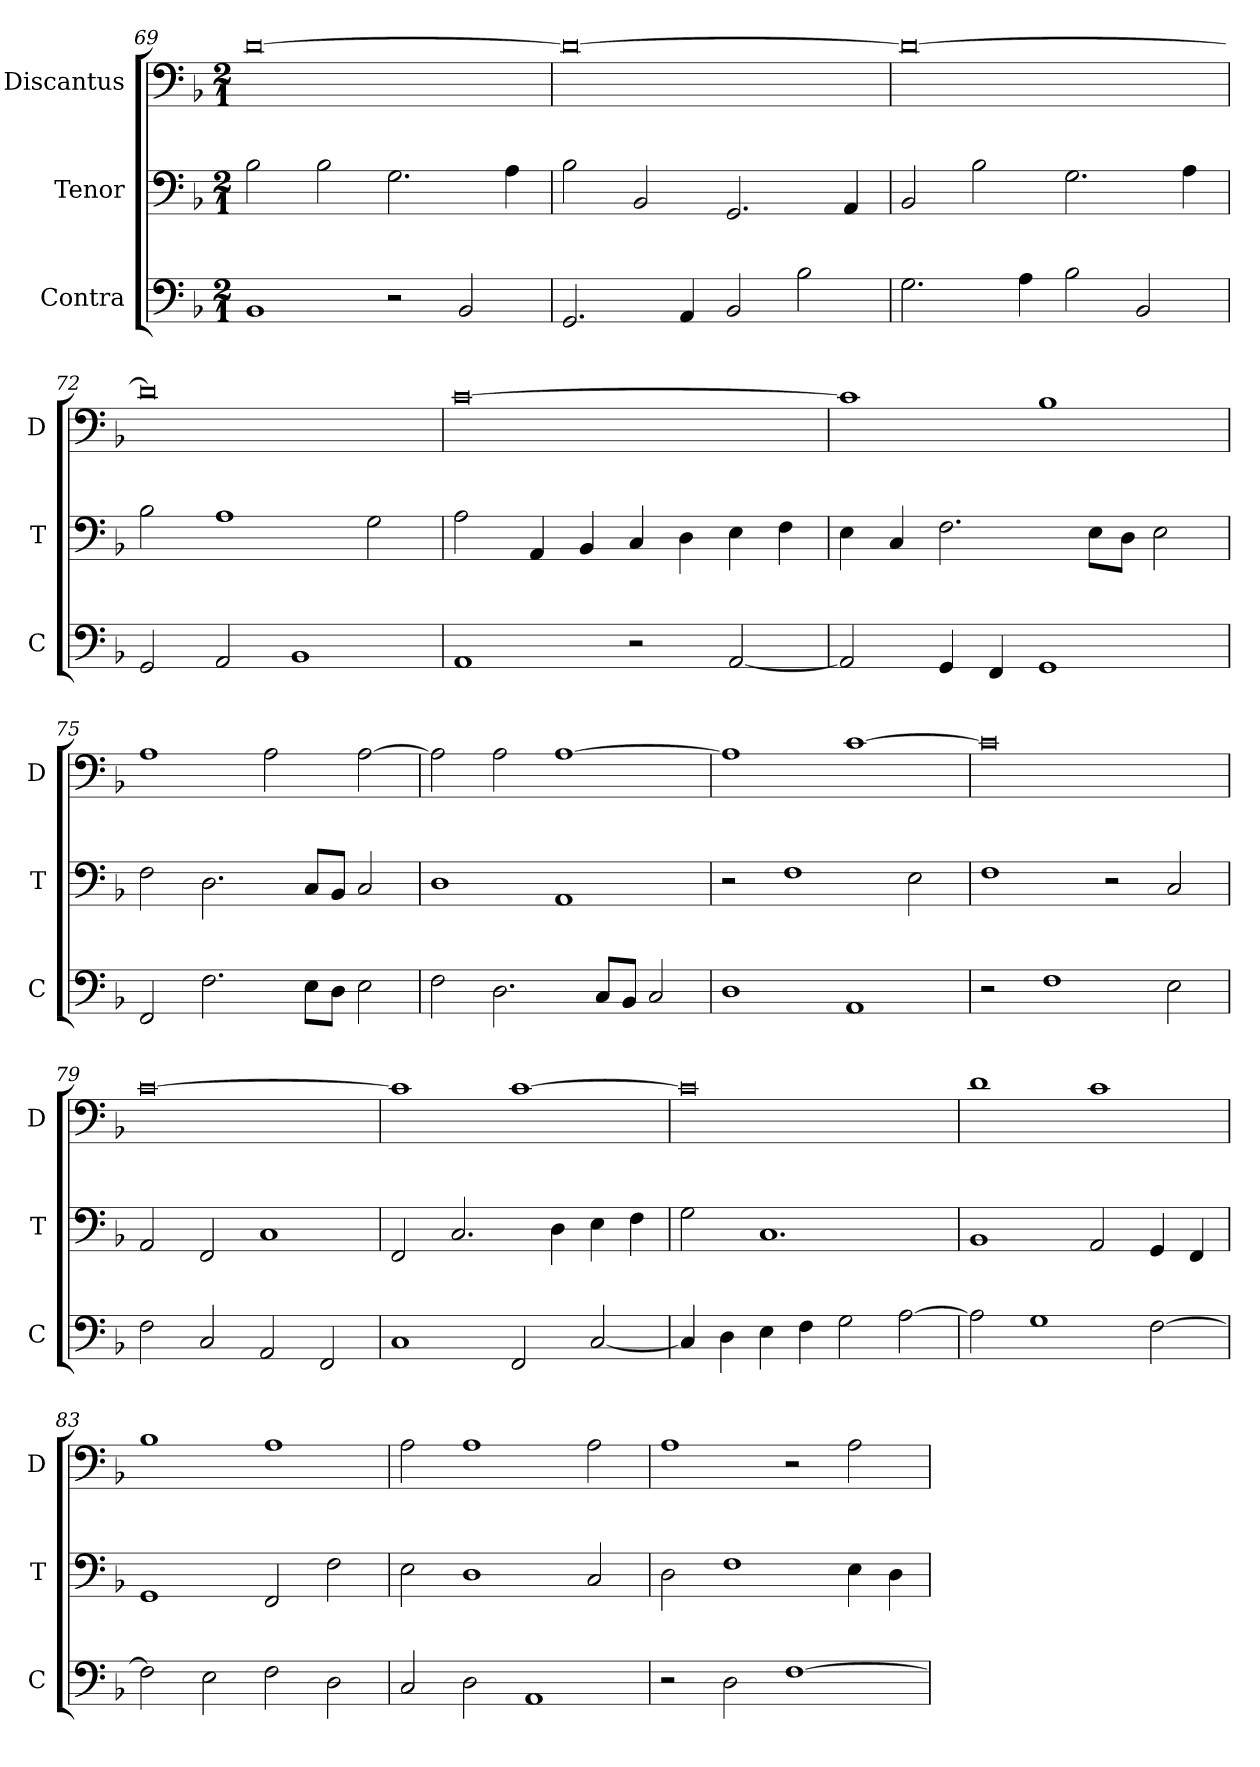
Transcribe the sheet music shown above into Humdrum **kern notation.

**kern	**kern	**kern
*part3	*part2	*part1
*staff3	*staff2	*staff1
*I"Contra	*I"Tenor	*I"Discantus
*I'C	*I'T	*I'D
*clefF4	*clefF4	*clefF4
*k[b-]	*k[b-]	*k[b-]
*M2/1	*M2/1	*M2/1
=69	=69	=69
1BB-	2B-\	[0d
.	2B-\	.
2r	2.G\	.
2BB-/	.	.
.	4A\	.
=70	=70	=70
2.GG/	2B-\	0d_
.	2BB-/	.
4AA/	.	.
2BB-/	2.GG/	.
2B-\	.	.
.	4AA/	.
=71	=71	=71
2.G\	2BB-/	0d_
.	2B-\	.
4A\	.	.
2B-\	2.G\	.
2BB-/	.	.
.	4A\	.
=72	=72	=72
2GG/	2B-\	0d]
2AA/	1A	.
1BB-	.	.
.	2G\	.
=73	=73	=73
1AA	2A\	[0c
.	4AA/	.
.	4BB-/	.
2r	4C/	.
.	4D\	.
[2AA/	4E\	.
.	4F\	.
=74	=74	=74
2AA/]	4E\	1c]
.	4C/	.
4GG/	2.F\	.
4FF/	.	.
1GG	.	1B-
.	8E\L	.
.	8D\J	.
.	2E\	.
=75	=75	=75
2FF/	2F\	1A
2.F\	2.D\	.
.	.	2A\
8E\L	8C/L	.
8D\J	8BB-/J	.
2E\	2C/	[2A\
=76	=76	=76
2F\	1D	2A\]
2.D\	.	2A\
.	1AA	[1A
8C/L	.	.
8BB-/J	.	.
2C/	.	.
=77	=77	=77
1D	2r	1A]
.	1F	.
1AA	.	[1c
.	2E\	.
=78	=78	=78
2r	1F	0c]
1F	.	.
.	2r	.
2E\	2C/	.
=79	=79	=79
2F\	2AA/	[0c
2C/	2FF/	.
2AA/	1C	.
2FF/	.	.
=80	=80	=80
1C	2FF/	1c]
.	2.C/	.
2FF/	.	[1c
.	4D\	.
[2C/	4E\	.
.	4F\	.
=81	=81	=81
4C/]	2G\	0c]
4D\	.	.
4E\	1.C	.
4F\	.	.
2G\	.	.
[2A\	.	.
=82	=82	=82
2A\]	1BB-	1d
1G	.	.
.	2AA/	1c
[2F\	4GG/	.
.	4FF/	.
=83	=83	=83
2F\]	1GG	1B-
2E\	.	.
2F\	2FF/	1A
2D\	2F\	.
=84	=84	=84
2C/	2E\	2A\
2D\	1D	1A
1AA	.	.
.	2C/	2A\
=85	=85	=85
2r	2D\	1A
2D\	1F	.
[1F	.	2r
.	4E\	2A\
.	4D\	.
=	=	=
*-	*-	*-
